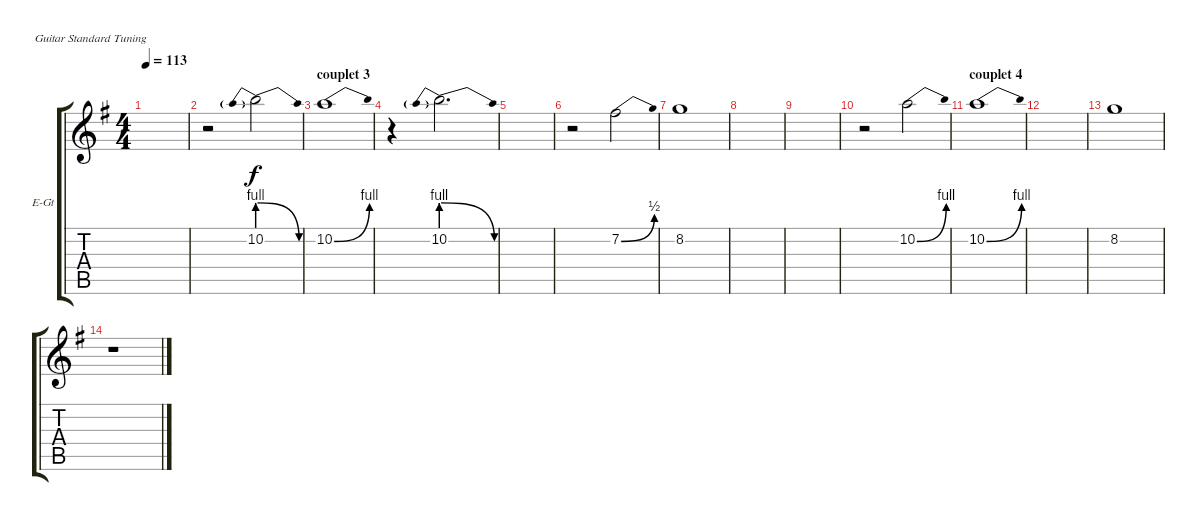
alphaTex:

\defaultSystemsLayout 4
\bracketExtendMode groupsimilarinstruments
\firstSystemTrackNameOrientation horizontal
\otherSystemsTrackNameOrientation horizontal
\track ("Electric Guitar" "E-Gt") {instrument electricguitarclean}
\staff {score tabs}
\tuning (E4 B3 G3 D3 A2 E2)
\ts (4 4)
\tempo 113
\clef g2
\scale
0.333333
\ks g
|
\scale
0.333333 r.2 10.2{be (prebendrelease 0 4 30.599999999999998 0)}.2 |
\section ("" "couplet 3")
\scale
0.333333 10.2{be (bend 0 0 29.4 4)}.1 |
\scale
0.333333 r.4 10.2{be (prebendrelease 0 4 30.599999999999998 0)}.2{d} |
\scale
0.333333 |
\scale
0.333333 r.2 7.2{be (bend 0 0 29.4 2)}.2 |
\scale
0.333333 8.2.1 |
\scale
0.333333 |
\scale
0.333333 |
\scale
0.333333 r.2 10.2{be (bend 0 0 29.4 4)}.2 |
\section ("" "couplet 4")
\scale
0.333333 10.2{be (bend 0 0 29.4 4)}.1 |
\scale
0.333333 |
\scale
0.333333 8.2.1 |
\scale
0.333333 r.1 |
\scale
0.333333 |
\scale
0.333333
